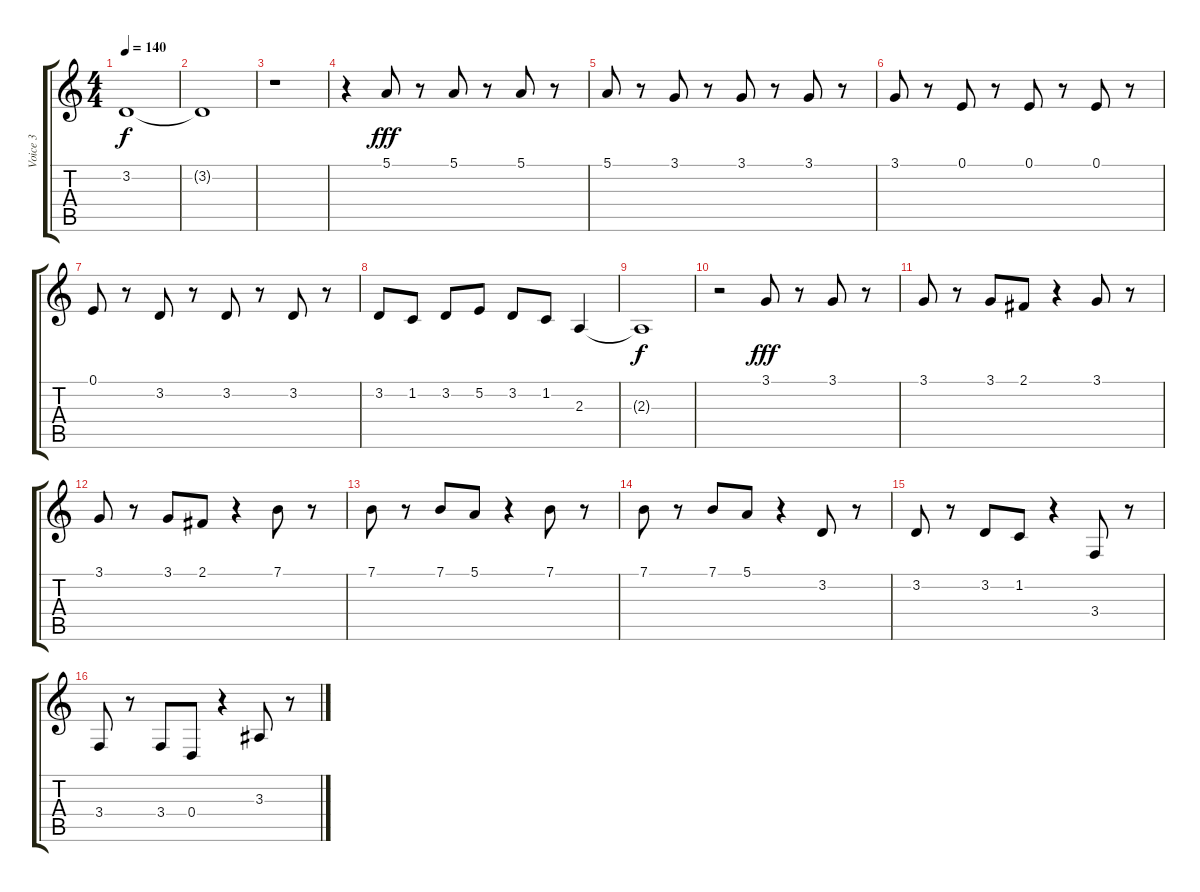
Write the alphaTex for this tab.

\track ("Voice 3" "Voice 3") {instrument lead6voice}
\staff {score tabs}
\tuning (E4 B3 G3 D3 A2 D2) {hide}
\ts (4 4)
\tempo 140
\clef g2
\ks c
3.2{t}.1{dy f} |
3.2{t}.1 |
r.1 |
r.4 5.1.8{dy fff} r.8 5.1.8 r.8 5.1.8 r.8 |
5.1.8 r.8 3.1.8 r.8 3.1.8 r.8 3.1.8 r.8 |
3.1.8 r.8 0.1.8 r.8 0.1.8 r.8 0.1.8 r.8 |
0.1.8 r.8 3.2.8 r.8 3.2.8 r.8 3.2.8 r.8 |
3.2.8 1.2.8 3.2.8 5.2.8 3.2.8 1.2.8 2.3.4 |
2.3{t}.1{dy f} |
r.2 3.1.8{dy fff} r.8 3.1.8 r.8 |
3.1.8 r.8 3.1.8 2.1.8 r.4 3.1.8 r.8 |
3.1.8 r.8 3.1.8 2.1.8 r.4 7.1.8 r.8 |
7.1.8 r.8 7.1.8 5.1.8 r.4 7.1.8 r.8 |
7.1.8 r.8 7.1.8 5.1.8 r.4 3.2.8 r.8 |
3.2.8 r.8 3.2.8 1.2.8 r.4 3.4.8 r.8 |
3.4.8 r.8 3.4.8 0.4.8 r.4 3.3.8 r.8
